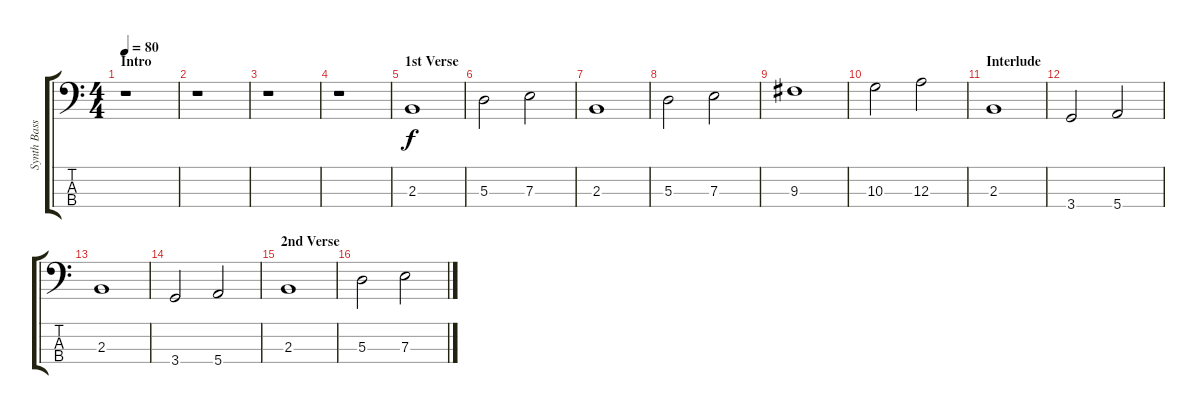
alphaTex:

\track ("Synth Bass Pad" "Synth Bass") {instrument synthbass2}
\staff {score tabs}
\tuning (G2 D2 A1 E1) {hide}
\ts (4 4)
\section ("" "Intro")
\tempo 80
\clef f4
\ks c
r.1{dy f instrument synthbass2} |
r.1 |
r.1 |
r.1 |
\section ("" "1st Verse")
2.3.1 |
5.3.2 7.3.2 |
2.3.1 |
5.3.2 7.3.2 |
9.3.1 |
10.3.2 12.3.2 |
\section ("" "Interlude")
2.3.1 |
3.4.2 5.4.2 |
2.3.1 |
3.4.2 5.4.2 |
\section ("" "2nd Verse")
2.3.1 |
5.3.2 7.3.2
